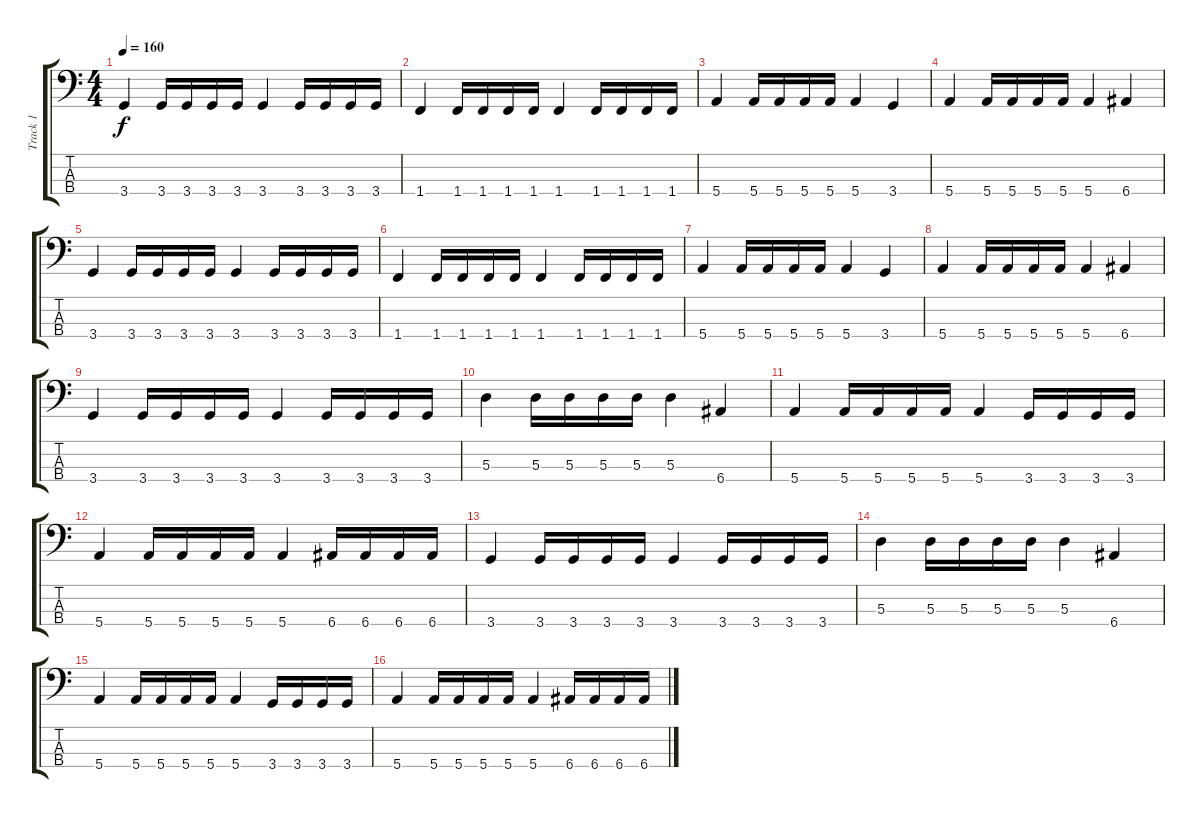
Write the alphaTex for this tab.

\track ("Track 1" "Track 1") {instrument electricbasspick}
\staff {score tabs}
\tuning (G2 D2 A1 E1) {hide}
\ts (4 4)
\tempo 160
\clef f4
\ks c
3.4.4{dy f} 3.4.16 3.4.16 3.4.16 3.4.16 3.4.4 3.4.16 3.4.16 3.4.16 3.4.16 |
1.4.4 1.4.16 1.4.16 1.4.16 1.4.16 1.4.4 1.4.16 1.4.16 1.4.16 1.4.16 |
5.4.4 5.4.16 5.4.16 5.4.16 5.4.16 5.4.4 3.4.4 |
5.4.4 5.4.16 5.4.16 5.4.16 5.4.16 5.4.4 6.4.4 |
3.4.4 3.4.16 3.4.16 3.4.16 3.4.16 3.4.4 3.4.16 3.4.16 3.4.16 3.4.16 |
1.4.4 1.4.16 1.4.16 1.4.16 1.4.16 1.4.4 1.4.16 1.4.16 1.4.16 1.4.16 |
5.4.4 5.4.16 5.4.16 5.4.16 5.4.16 5.4.4 3.4.4 |
5.4.4 5.4.16 5.4.16 5.4.16 5.4.16 5.4.4 6.4.4 |
3.4.4 3.4.16 3.4.16 3.4.16 3.4.16 3.4.4 3.4.16 3.4.16 3.4.16 3.4.16 |
5.3.4 5.3.16 5.3.16 5.3.16 5.3.16 5.3.4 6.4.4 |
5.4.4 5.4.16 5.4.16 5.4.16 5.4.16 5.4.4 3.4.16 3.4.16 3.4.16 3.4.16 |
5.4.4 5.4.16 5.4.16 5.4.16 5.4.16 5.4.4 6.4.16 6.4.16 6.4.16 6.4.16 |
3.4.4 3.4.16 3.4.16 3.4.16 3.4.16 3.4.4 3.4.16 3.4.16 3.4.16 3.4.16 |
5.3.4 5.3.16 5.3.16 5.3.16 5.3.16 5.3.4 6.4.4 |
5.4.4 5.4.16 5.4.16 5.4.16 5.4.16 5.4.4 3.4.16 3.4.16 3.4.16 3.4.16 |
5.4.4 5.4.16 5.4.16 5.4.16 5.4.16 5.4.4 6.4.16 6.4.16 6.4.16 6.4.16
